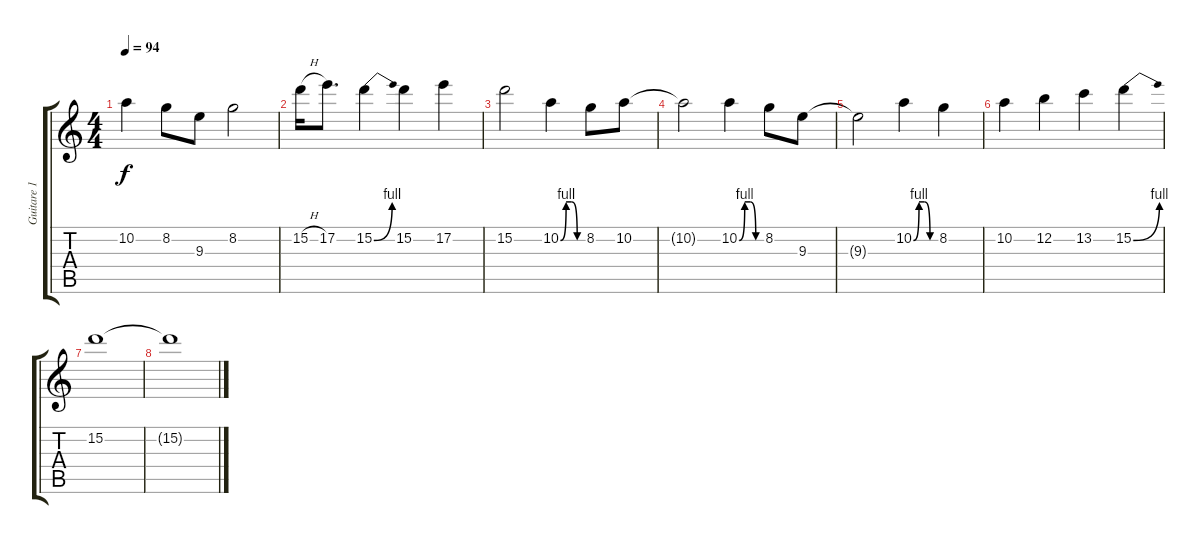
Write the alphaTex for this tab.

\track ("Guitare 1" "Guitare 1") {instrument overdrivenguitar}
\staff {score tabs}
\tuning (E4 B3 G3 D3 A2 E2) {hide}
\ts (4 4)
\tempo 94
\clef g2
\ks c
10.2.4{dy f} 8.2.8 9.3.8 8.2.2 |
15.2{h}.16 17.2.8{d} 15.2{be (bend 0 0 60 4)}.4 15.2.4 17.2.4 |
15.2.2 10.2{be (custom 0 0 15 4 30 4 45 0 60 0)}.4 8.2.8 10.2.8 |
10.2{t}.2 10.2{be (custom 0 0 15 4 30 4 45 0 60 0)}.4 8.2.8 9.3.8 |
9.3{t}.2 10.2{be (custom 0 0 15 4 30 4 45 0 60 0)}.4 8.2.4 |
10.2.4 12.2.4 13.2.4 15.2{be (bend 0 0 60 4)}.4 |
15.2.1 |
15.2{t}.1
